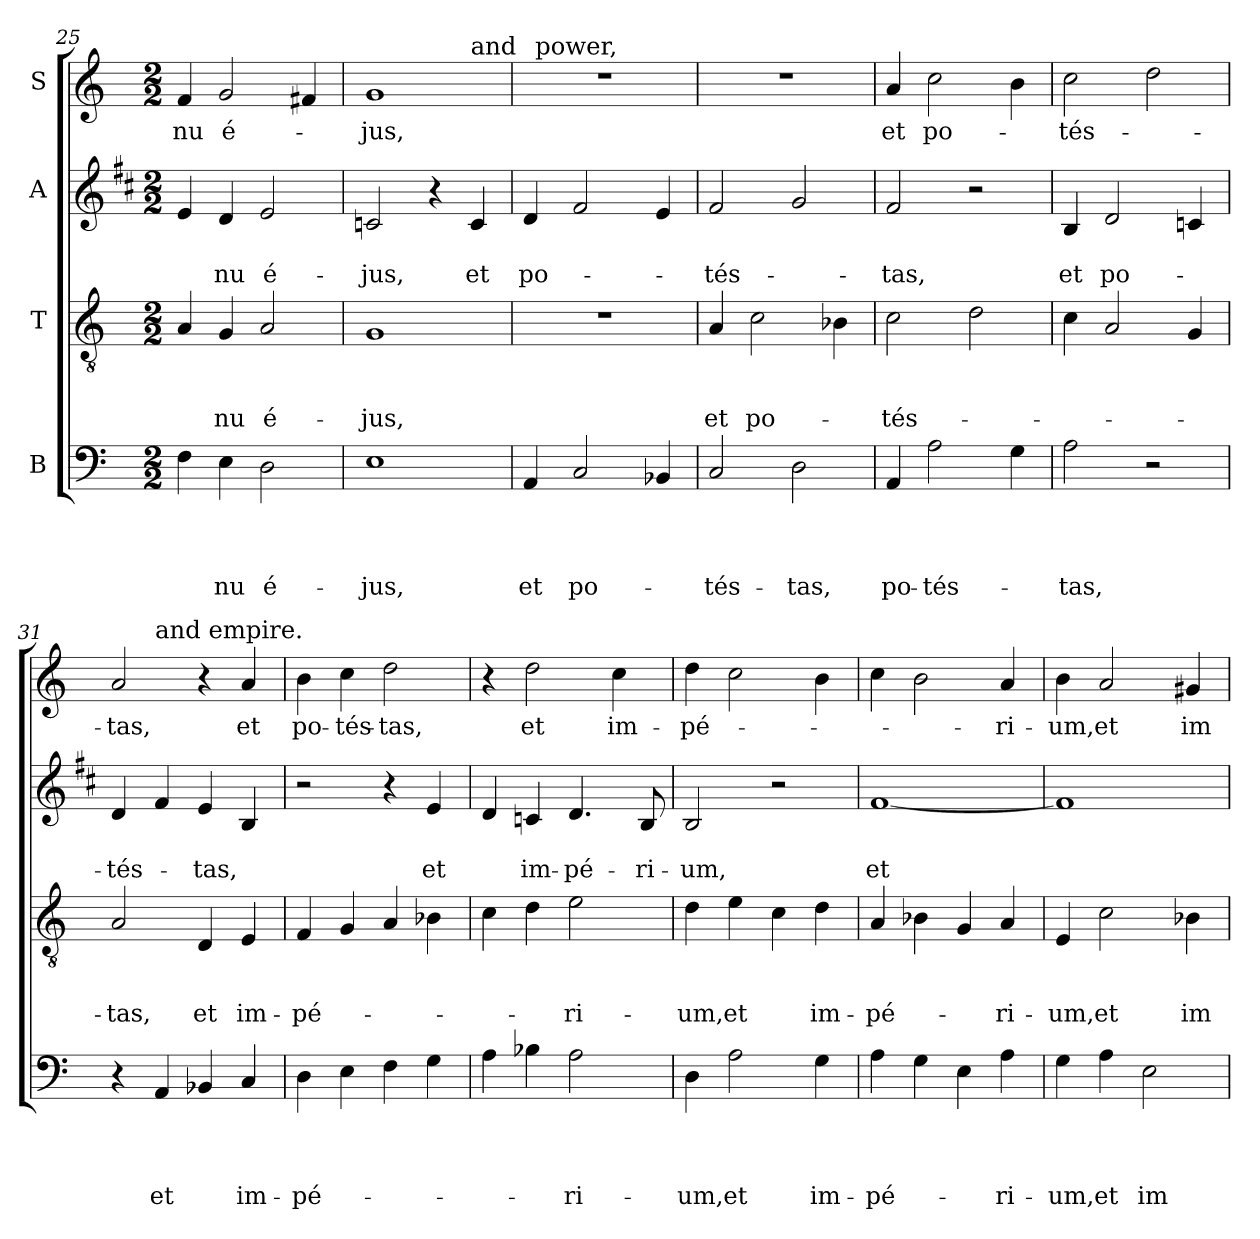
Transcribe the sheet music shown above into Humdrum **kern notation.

**kern	**text	**text	**text	**text	**kern	**text	**text	**text	**kern	**text	**text	**kern	**text
*part4	*part4	*part4	*part4	*part4	*part3	*part3	*part3	*part3	*part2	*part2	*part2	*part1	*part1
*staff4	*staff4	*staff4	*staff4	*staff4	*staff3	*staff3	*staff3	*staff3	*staff2	*staff2	*staff2	*staff1	*staff1
*I"B	*	*	*	*	*I"T	*	*	*	*I"A	*	*	*I"S	*
*clefF4	*	*	*	*	*clefGv2	*	*	*	*clefG2	*	*	*clefG2	*
*	*	*	*	*	*	*	*	*	*ITrd1c2	*	*	*	*
*k[]	*	*	*	*	*k[]	*	*	*	*k[]	*	*	*k[]	*
*C:	*	*	*	*	*C:	*	*	*	*C:	*	*	*C:	*
*M2/2	*	*	*	*	*M2/2	*	*	*	*M2/2	*	*	*M2/2	*
=25	=25	=25	=25	=25	=25	=25	=25	=25	=25	=25	=25	=25	=25
!	!	!	!	!	!	!	!	!	!	!	!	!	!LO:LY:b
4F\	.	.	.	.	4A/	.	.	.	4d/	.	.	4f/	-nu
!	!	!	!	!LO:LY:b	!	!	!	!LO:LY:b	!	!	!LO:LY:b	!	!LO:LY:b
4E\	.	.	.	-nu	4G/	.	.	-nu	4c/	.	-nu	2g/	é-
!	!	!	!	!LO:LY:b	!	!	!	!LO:LY:b	!	!	!LO:LY:b	!	!
2D\	.	.	.	é-	2A/	.	.	é-	2d/	.	é-	.	.
.	.	.	.	.	.	.	.	.	.	.	.	4f#/	.
=26	=26	=26	=26	=26	=26	=26	=26	=26	=26	=26	=26	=26	=26
!	!	!	!	!LO:LY:b	!	!	!	!LO:LY:b	!	!	!LO:LY:b	!	!LO:LY:b
*	*	*	*	*	*	*	*	*	*	*	*	*^	*
1E	.	.	.	-jus,	1G	.	.	-jus,	2B-/	.	-jus,	1g	2.ryy	-jus,
.	.	.	.	.	.	.	.	.	4r	.	.	.	.	.
!	!	!	!	!	!	!	!	!	!	!	!	!	!LO:TX:a:t=and	!
!	!	!	!	!	!	!	!	!	!	!	!LO:LY:b	!	!	!
.	.	.	.	.	.	.	.	.	4B-/	.	et	.	4ryy	.
=27	=27	=27	=27	=27	=27	=27	=27	=27	=27	=27	=27	=27	=27	=27
!	!	!	!	!LO:LY:b	!	!	!	!	!	!	!LO:LY:b	!	!	!
4AA/	.	.	.	et	1r	.	.	.	4c/	.	po-	1r	32ryy	.
!	!	!	!	!	!	!	!	!	!	!	!	!	!LO:TX:a:t=power,	!
.	.	.	.	.	.	.	.	.	.	.	.	.	2ryy	.
!	!	!	!	!LO:LY:b	!	!	!	!	!	!	!	!	!	!
2C/	.	.	.	po-	.	.	.	.	2e/	.	.	.	.	.
.	.	.	.	.	.	.	.	.	.	.	.	.	4...ryy	.
4BB-/	.	.	.	.	.	.	.	.	4d/	.	.	.	.	.
=28	=28	=28	=28	=28	=28	=28	=28	=28	=28	=28	=28	=28	=28	=28
!	!	!	!	!LO:LY:b	!	!	!	!LO:LY:b	!	!	!LO:LY:b	!	!	!
*	*	*	*	*	*	*	*	*	*	*	*	*v	*v	*
2C/	.	.	.	-tés-	4A/	.	.	et	2e/	.	-tés-	1r	.
!	!	!	!	!	!	!	!	!LO:LY:b	!	!	!	!	!
.	.	.	.	.	2c\	.	.	po-	.	.	.	.	.
!	!	!	!	!LO:LY:b	!	!	!	!	!	!	!	!	!
2D\	.	.	.	-tas,	.	.	.	.	2f/	.	.	.	.
.	.	.	.	.	4B-\	.	.	.	.	.	.	.	.
=29	=29	=29	=29	=29	=29	=29	=29	=29	=29	=29	=29	=29	=29
!	!	!	!	!LO:LY:b	!	!	!	!LO:LY:b	!	!	!LO:LY:b	!	!LO:LY:b
4AA/	.	.	.	po-	2c\	.	.	-tés-	2e/	.	-tas,	4a/	et
!	!	!	!	!LO:LY:b	!	!	!	!	!	!	!	!	!LO:LY:b
2A\	.	.	.	-tés-	.	.	.	.	.	.	.	2cc\	po-
.	.	.	.	.	2d\	.	.	.	2r	.	.	.	.
4G\	.	.	.	.	.	.	.	.	.	.	.	4b\	.
=30	=30	=30	=30	=30	=30	=30	=30	=30	=30	=30	=30	=30	=30
!	!	!	!	!LO:LY:b	!	!	!	!	!	!	!LO:LY:b	!	!LO:LY:b
2A\	.	.	.	-tas,	4c\	.	.	.	4A/	.	et	2cc\	-tés-
!	!	!	!	!	!	!	!	!	!	!	!LO:LY:b	!	!
.	.	.	.	.	2A/	.	.	.	2c/	.	po-	.	.
2r	.	.	.	.	.	.	.	.	.	.	.	2dd\	.
.	.	.	.	.	4G/	.	.	.	4B-/	.	.	.	.
!!LO:LB:g=z
=31	=31	=31	=31	=31	=31	=31	=31	=31	=31	=31	=31	=31	=31
!	!	!	!	!	!	!	!	!LO:LY:b	!	!	!LO:LY:b	!	!LO:LY:b
*	*	*	*	*	*	*	*	*	*	*	*	*^	*
4r	.	.	.	.	2A/	.	.	-tas,	4c/	.	-tés-	2a/	4ryy	-tas,
!	!	!	!	!	!	!	!	!	!	!	!	!	!LO:TX:a:t=and empire.	!
!	!	!	!	!LO:LY:b	!	!	!	!	!	!	!	!	!	!
4AA/	.	.	.	et	.	.	.	.	4e/	.	.	.	2.ryy	.
!	!	!	!	!	!	!	!	!LO:LY:b	!	!	!LO:LY:b	!	!	!
4BB-/	.	.	.	.	4D/	.	.	et	4d/	.	-tas,	4r	.	.
!	!	!	!	!LO:LY:b	!	!	!	!LO:LY:b	!	!	!	!	!	!LO:LY:b
4C/	.	.	.	im-	4E/	.	.	im-	4A/	.	.	4a/	.	et
=32	=32	=32	=32	=32	=32	=32	=32	=32	=32	=32	=32	=32	=32	=32
!	!	!	!	!LO:LY:b	!	!	!	!LO:LY:b	!	!	!	!	!	!LO:LY:b
*	*	*	*	*	*	*	*	*	*	*	*	*v	*v	*
4D\	.	.	.	-pé-	4F/	.	.	-pé-	2r	.	.	4b\	po-
!	!	!	!	!	!	!	!	!	!	!	!	!	!LO:LY:b
4E\	.	.	.	.	4G/	.	.	.	.	.	.	4cc\	-tés-
!	!	!	!	!	!	!	!	!	!	!	!	!	!LO:LY:b
4F\	.	.	.	.	4A/	.	.	.	4r	.	.	2dd\	-tas,
!	!	!	!	!	!	!	!	!	!	!	!LO:LY:b	!	!
4G\	.	.	.	.	4B-\	.	.	.	4d/	.	et	.	.
=33	=33	=33	=33	=33	=33	=33	=33	=33	=33	=33	=33	=33	=33
4A\	.	.	.	.	4c\	.	.	.	4c/	.	.	4r	.
!	!	!	!	!	!	!	!	!	!	!	!LO:LY:b	!	!LO:LY:b
4B-\	.	.	.	.	4d\	.	.	.	4B-/	.	im-	2dd\	et
!	!	!	!	!LO:LY:b	!	!	!	!LO:LY:b	!	!	!LO:LY:b	!	!
2A\	.	.	.	-ri-	2e\	.	.	-ri-	4.c/	.	-pé-	.	.
!	!	!	!	!	!	!	!	!	!	!	!	!	!LO:LY:b
.	.	.	.	.	.	.	.	.	.	.	.	4cc\	im-
!	!	!	!	!	!	!	!	!	!	!	!LO:LY:b	!	!
.	.	.	.	.	.	.	.	.	8A/	.	-ri-	.	.
=34	=34	=34	=34	=34	=34	=34	=34	=34	=34	=34	=34	=34	=34
!	!	!	!	!LO:LY:b	!	!	!	!LO:LY:b	!	!	!LO:LY:b	!	!LO:LY:b
4D\	.	.	.	-um,	4d\	.	.	-um,	2A/	.	-um,	4dd\	-pé-
!	!	!	!	!LO:LY:b	!	!	!	!LO:LY:b	!	!	!	!	!
2A\	.	.	.	et	4e\	.	.	et	.	.	.	2cc\	.
.	.	.	.	.	4c\	.	.	.	2r	.	.	.	.
!	!	!	!	!LO:LY:b	!	!	!	!LO:LY:b	!	!	!	!	!
4G\	.	.	.	im-	4d\	.	.	im-	.	.	.	4b\	.
=35	=35	=35	=35	=35	=35	=35	=35	=35	=35	=35	=35	=35	=35
!	!	!	!	!LO:LY:b	!	!	!	!LO:LY:b	!	!	!LO:LY:b	!	!
4A\	.	.	.	-pé-	4A/	.	.	-pé-	[1e	.	et	4cc\	.
4G\	.	.	.	.	4B-\	.	.	.	.	.	.	2b\	.
4E\	.	.	.	.	4G/	.	.	.	.	.	.	.	.
!	!	!	!	!LO:LY:b	!	!	!	!LO:LY:b	!	!	!	!	!LO:LY:b
4A\	.	.	.	-ri-	4A/	.	.	-ri-	.	.	.	4a/	-ri-
=36	=36	=36	=36	=36	=36	=36	=36	=36	=36	=36	=36	=36	=36
!	!	!	!	!LO:LY:b	!	!	!	!LO:LY:b	!	!	!	!	!LO:LY:b
4G\	.	.	.	-um,	4E/	.	.	-um,	1e]	.	.	4b\	-um,
!	!	!	!	!LO:LY:b	!	!	!	!LO:LY:b	!	!	!	!	!LO:LY:b
4A\	.	.	.	et	2c\	.	.	et	.	.	.	2a/	et
!	!	!	!	!LO:LY:b	!	!	!	!	!	!	!	!	!
2E\	.	.	.	im-	.	.	.	.	.	.	.	.	.
!	!	!	!	!	!	!	!	!LO:LY:b	!	!	!	!	!LO:LY:b
.	.	.	.	.	4B-\	.	.	im-	.	.	.	4g#/	im-
=	=	=	=	=	=	=	=	=	=	=	=	=	=
*-	*-	*-	*-	*-	*-	*-	*-	*-	*-	*-	*-	*-	*-
